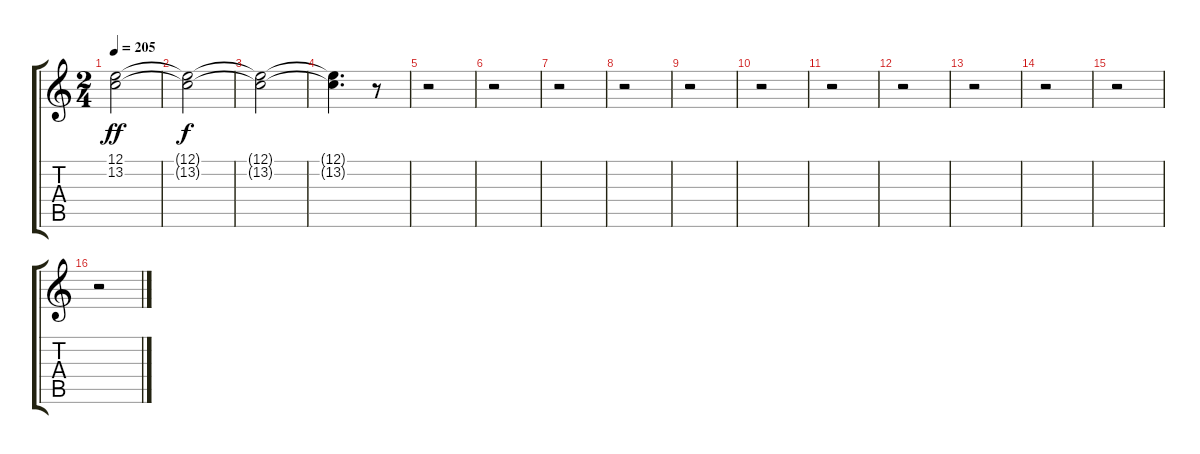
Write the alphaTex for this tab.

\track "" {instrument brasssection}
\staff {score tabs}
\tuning (E4 B3 G3 D3 A2 E2) {hide}
\ts (2 4)
\tempo 205
\clef g2
\ks c
(12.1 13.2).2{dy ff} |
(12.1{t} 13.2{t}).2{dy f} |
(12.1{t} 13.2{t}).2 |
(12.1{t} 13.2{t}).4{d} r.8 |
r.2 |
r.2 |
r.2 |
r.2 |
r.2 |
r.2 |
r.2 |
r.2 |
r.2 |
r.2 |
r.2 |
r.2
